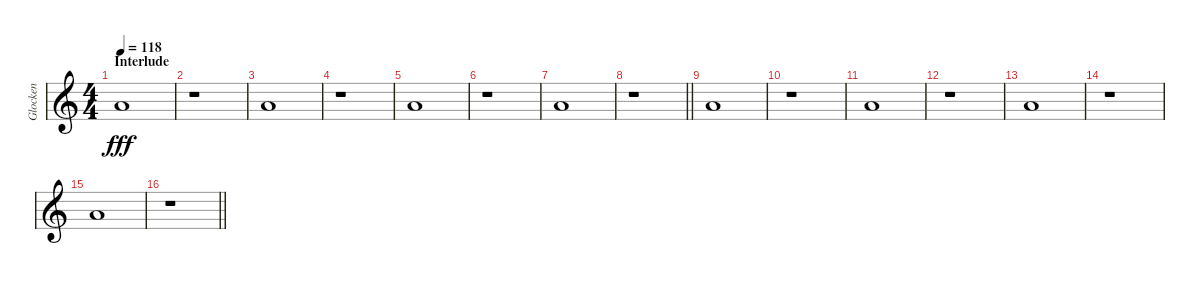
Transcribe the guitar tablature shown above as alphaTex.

\track ("Glocken" "Glocken") {instrument tubularbells}
\staff {score}
\tuning (E4 B3 G3 D3 A2 E2) {hide}
\ts (4 4)
\section ("" "Interlude")
\tempo 118
\clef g2
\ks c
5.1.1{dy fff} |
r.1 |
5.1.1 |
r.1 |
5.1.1 |
r.1 |
5.1.1 |
\barLineRight lightlight
r.1 |
5.1.1 |
r.1 |
5.1.1 |
r.1 |
5.1.1 |
r.1 |
5.1.1 |
\barLineRight lightlight
r.1
